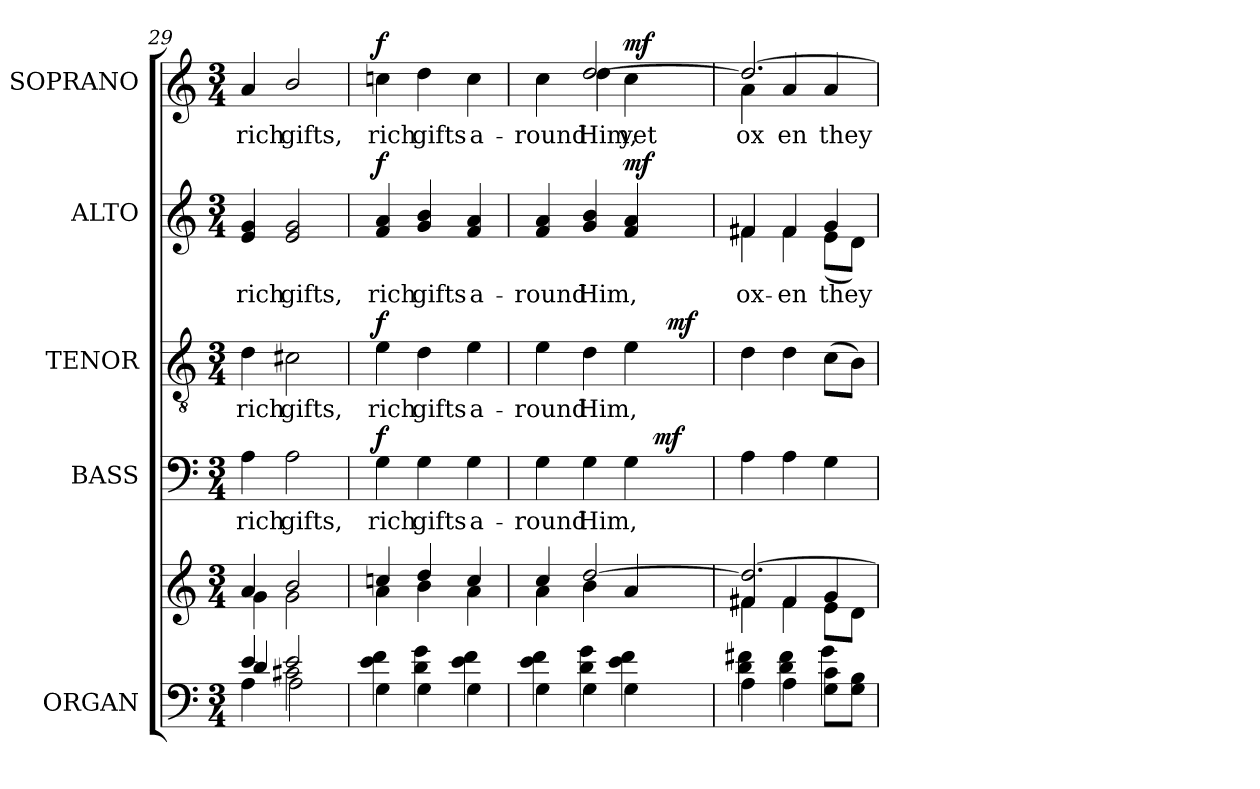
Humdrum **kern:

**kern	**kern	**kern	**text	**dynam	**kern	**text	**dynam	**kern	**text	**dynam	**kern	**text	**dynam
*part5	*part5	*part4	*part4	*part4	*part3	*part3	*part3	*part2	*part2	*part2	*part1	*part1	*part1
*staff6	*staff5	*staff4	*staff4	*staff4	*staff3	*staff3	*staff3	*staff2	*staff2	*staff2	*staff1	*staff1	*staff1
*I"ORGAN	*	*I"BASS	*	*	*I"TENOR	*	*	*I"ALTO	*	*	*I"SOPRANO	*	*
*I'Org.	*	*I'B.	*	*	*I'T.	*	*	*I'A.	*	*	*I'S.	*	*
*clefF4	*clefG2	*clefF4	*	*	*clefGv2	*	*	*clefG2	*	*	*clefG2	*	*
*	*	*	*	*	*ITrd7c12	*	*	*	*	*	*	*	*
*k[]	*k[]	*k[]	*	*	*k[]	*	*	*k[]	*	*	*k[]	*	*
*C:	*C:	*C:	*	*	*C:	*	*	*C:	*	*	*C:	*	*
*M3/4	*M3/4	*M3/4	*	*	*M3/4	*	*	*M3/4	*	*	*M3/4	*	*
=29	=29	=29	=29	=29	=29	=29	=29	=29	=29	=29	=29	=29	=29
*^	*^	*	*	*	*	*	*	*	*	*	*	*	*
*	*^	*	*	*	*	*	*	*	*	*	*	*	*	*	*
!	!	!	!	!	!	!LO:LY:b:color=#000000	!	!	!	!	!	!	!	!	!	!
!	!	!	!	!	!	!	!	!	!LO:LY:b:color=#000000	!	!	!	!	!	!	!
!	!	!	!	!	!	!	!	!	!	!	!	!LO:LY:b:color=#000000	!	!	!	!
!	!	!	!	!	!	!	!	!	!	!	!	!	!	!	!LO:LY:b:color=#000000	!
4ei/	4di/	4Ai\	4ai/	4gi\	4Ai\	rich	.	4Di\	rich	.	4ei/ 4gi	rich	.	4ai/	rich	.
!	!	!	!	!	!	!LO:LY:b:color=#000000	!	!	!	!	!	!	!	!	!	!
!	!	!	!	!	!	!	!	!	!LO:LY:b:color=#000000	!	!	!	!	!	!	!
!	!	!	!	!	!	!	!	!	!	!	!	!LO:LY:b:color=#000000	!	!	!	!
!	!	!	!	!	!	!	!	!	!	!	!	!	!	!	!LO:LY:b:color=#000000	!
2ei/	2c#Xi\	2Ai\	2bi/	2gi\	2Ai\	gifts,	.	2C#Xi\	gifts,	.	2ei/ 2gi	gifts,	.	2bi/	gifts,	.
*	*v	*v	*	*	*	*	*	*	*	*	*	*	*	*	*	*
=30	=30	=30	=30	=30	=30	=30	=30	=30	=30	=30	=30	=30	=30	=30	=30
*	*^	*	*	*	*	*	*	*	*	*	*	*	*	*	*
!	!	!	!	!	!	!LO:LY:b:color=#000000	!	!	!	!	!	!	!	!	!	!
*	*v	*v	*	*	*	*	*	*	*	*	*	*	*	*	*	*
*	*^	*	*	*	*	*	*	*	*	*	*	*	*	*	*
!	!	!	!	!	!	!	!	!	!LO:LY:b:color=#000000	!	!	!	!	!	!	!
*	*v	*v	*	*	*	*	*	*	*	*	*	*	*	*	*	*
*	*^	*	*	*	*	*	*	*	*	*	*	*	*	*	*
!	!	!	!	!	!	!	!	!	!	!	!	!LO:LY:b:color=#000000	!	!	!	!
*	*v	*v	*	*	*	*	*	*	*	*	*	*	*	*	*	*
*	*^	*	*	*	*	*	*	*	*	*	*	*	*	*	*
!	!	!	!	!	!	!	!	!	!	!	!	!	!	!	!LO:LY:b:color=#000000	!
*	*v	*v	*	*	*	*	*	*	*	*	*	*	*	*	*	*
4Gi\	4ei\ 4fi	4ccni/	4ai\	4Gi\	rich	f	4Ei\	rich	f	4fi/ 4ai	rich	f	4ccni\	rich	f
!	!	!	!	!	!LO:LY:b:color=#000000	!	!	!	!	!	!	!	!	!	!
!	!	!	!	!	!	!	!	!LO:LY:b:color=#000000	!	!	!	!	!	!	!
!	!	!	!	!	!	!	!	!	!	!	!LO:LY:b:color=#000000	!	!	!	!
!	!	!	!	!	!	!	!	!	!	!	!	!	!	!LO:LY:b:color=#000000	!
4Gi\	4di\ 4gi	4ddi/	4bi\	4Gi\	gifts	.	4Di\	gifts	.	4gi/ 4bi	gifts	.	4ddi\	gifts	.
!	!	!	!	!	!LO:LY:b:color=#000000	!	!	!	!	!	!	!	!	!	!
!	!	!	!	!	!	!	!	!LO:LY:b:color=#000000	!	!	!	!	!	!	!
!	!	!	!	!	!	!	!	!	!	!	!LO:LY:b:color=#000000	!	!	!	!
!	!	!	!	!	!	!	!	!	!	!	!	!	!	!LO:LY:b:color=#000000	!
4Gi\	4ei\ 4fi	4cci/	4ai\	4Gi\	a-	.	4Ei\	a-	.	4fi/ 4ai	a-	.	4cci\	a-	.
=31	=31	=31	=31	=31	=31	=31	=31	=31	=31	=31	=31	=31	=31	=31	=31
!	!	!	!	!	!LO:LY:b:color=#000000	!	!	!	!	!	!	!	!	!	!
!	!	!	!	!	!	!	!	!LO:LY:b:color=#000000	!	!	!	!	!	!	!
!	!	!	!	!	!	!	!	!	!	!	!LO:LY:b:color=#000000	!	!	!	!
!	!	!	!	!	!	!	!	!	!	!	!	!	!	!LO:LY:b:color=#000000	!
*	*	*	*	*^	*	*	*^	*	*	*	*	*	*^	*	*
4Gi\	4ei\ 4fi	4cci/	4ai\	4Gi\	2ryy	-round	.	4Ei\	2ryy	-round	.	4fi/ 4ai	-round	.	4cci\	4ryy	-round	.
!	!	!	!	!	!	!LO:LY:b:color=#000000	!	!	!	!	!	!	!	!	!	!	!	!
!	!	!	!	!	!	!	!	!	!	!LO:LY:b:color=#000000	!	!	!	!	!	!	!	!
!	!	!	!	!	!	!	!	!	!	!	!	!	!LO:LY:b:color=#000000	!	!	!	!	!
!	!	!	!	!	!	!	!	!	!	!	!	!	!	!	!	!	!LO:LY:b:color=#000000	!
4Gi\	4di\ 4gi	[2ddi/	4bi\	4Gi\	.	Him,	.	4Di\	.	Him,	.	4gi/ 4bi	Him,	.	[2ddi/	4ddi\	Him,	.
!	!	!	!	!	!	!	!	!	!	!	!	!	!	!	!	!	!LO:LY:b:color=#000000	!
4Gi\	4ei\ 4fi	.	4ai/	4Gi\	16ryy	.	.	4Ei\	16ryy	.	.	4fi/ 4ai	.	mf	.	4cci\	yet	mf
.	.	.	.	.	64ryy	.	.	.	32ryy	.	.	.	.	.	.	.	.	.
.	.	.	.	.	256ryy	.	.	.	.	.	.	.	.	.	.	.	.	.
.	.	.	.	.	1024ryy	.	.	.	.	.	.	.	.	.	.	.	.	.
.	.	.	.	.	8ryy	.	mf	.	.	.	.	.	.	.	.	.	.	.
.	.	.	.	.	.	.	.	.	128...ryy	.	.	.	.	.	.	.	.	.
.	.	.	.	.	.	.	.	.	8ryy	.	mf	.	.	.	.	.	.	.
.	.	.	.	.	32ryy	.	.	.	.	.	.	.	.	.	.	.	.	.
.	.	.	.	.	.	.	.	.	64ryy	.	.	.	.	.	.	.	.	.
.	.	.	.	.	128ryy	.	.	.	.	.	.	.	.	.	.	.	.	.
.	.	.	.	.	512.ryy	.	.	.	.	.	.	.	.	.	.	.	.	.
.	.	.	.	.	.	.	.	.	1024ryy	.	.	.	.	.	.	.	.	.
*	*	*	*	*v	*v	*	*	*	*	*	*	*	*	*	*	*	*	*
*	*	*	*	*	*	*	*v	*v	*	*	*	*	*	*	*	*	*
!!LO:PB:g=z	!!
=32	=32	=32	=32	=32	=32	=32	=32	=32	=32	=32	=32	=32	=32	=32	=32	=32
*	*	*	*^	*	*	*	*	*	*	*^	*	*	*	*	*	*
*	*	*	*	*	*^	*	*	*^	*	*	*	*	*	*	*	*	*	*
!	!	!	!	!	!	!	!	!	!	!	!	!	!	!	!LO:LY:b:color=#000000	!	!	!	!	!
*	*	*	*	*	*v	*v	*	*	*	*	*	*	*	*	*	*	*	*	*	*
*	*	*	*	*	*	*	*	*v	*v	*	*	*	*	*	*	*	*	*	*
*	*	*	*	*	*^	*	*	*^	*	*	*	*	*	*	*	*	*	*
!	!	!	!	!	!	!	!	!	!	!	!	!	!	!	!	!	!	!	!LO:LY:b:color=#000000	!
*	*	*	*	*	*v	*v	*	*	*	*	*	*	*	*	*	*	*	*	*	*
*	*	*	*	*	*	*	*	*v	*v	*	*	*	*	*	*	*	*	*	*
4Ai\	4di\ 4f#Xi	2.ddi/_	4f#Xi\	4f#i/	4Ai\	.	.	4Di\	.	.	4f#Xi/	4f#i\	ox-	.	2.ddi/_	4ai\	ox-	.
!	!	!	!	!	!	!	!	!	!	!	!	!	!LO:LY:b:color=#000000	!	!	!	!	!
!	!	!	!	!	!	!	!	!	!	!	!	!	!	!	!	!	!LO:LY:b:color=#000000	!
4Ai\	4di\ 4f#i	.	4f#i\	4f#i/	4Ai\	.	.	4Di\	.	.	4f#i/	4f#i\	-en	.	.	4ai/	-en	.
!	!	!	!	!	!	!	!	!	!	!	!	!	!LO:LY:b:color=#000000	!	!	!	!	!
!	!	!	!	!	!	!	!	!	!	!	!	!	!	!	!	!	!LO:LY:b:color=#000000	!
8Gi\ 8ci\L	4gi\	.	4gi/	8ei\L	4Gi\	.	.	(8Ci\L	.	.	4gi/	(8ei\L	they	.	.	4ai/	they	.
8Gi\ 8Bi\J	.	.	.	8di\J	.	.	.	8BBi\J)	.	.	.	8di\J)	.	.	.	.	.	.
*v	*v	*	*	*	*	*	*	*	*	*	*v	*v	*	*	*v	*v	*	*
*	*v	*v	*v	*	*	*	*	*	*	*	*	*	*	*	*
=	=	=	=	=	=	=	=	=	=	=	=	=	=
*-	*-	*-	*-	*-	*-	*-	*-	*-	*-	*-	*-	*-	*-
